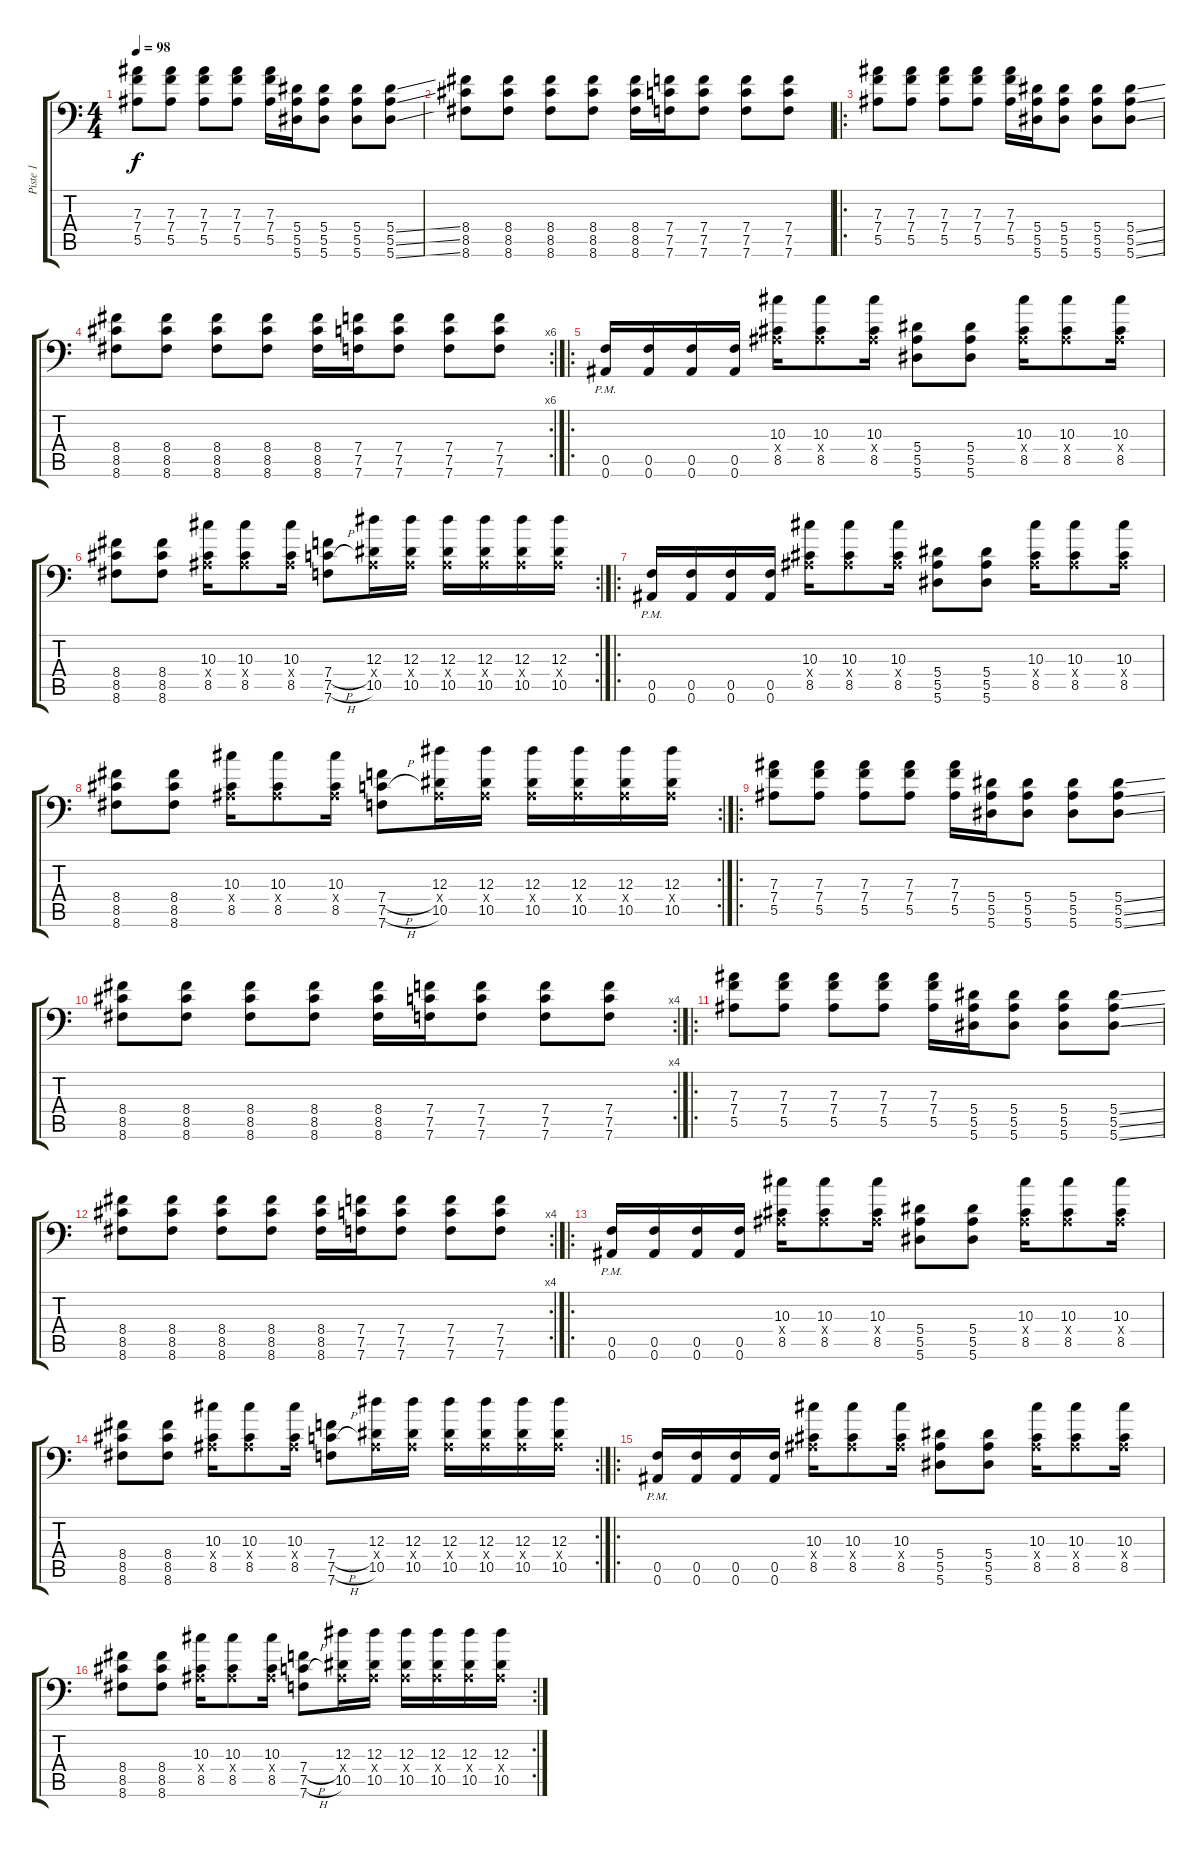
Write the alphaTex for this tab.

\track ("Piste 1" "Piste 1") {instrument distortionguitar}
\staff {score tabs}
\tuning (C4 G3 Eb3 Bb2 F2 Bb1) {hide}
\ts (4 4)
\tempo 98
\clef f4
\ks c
(7.3 7.4 5.5).8{dy f volume 9 instrument distortionguitar} (7.3 7.4 5.5).8 (7.3 7.4 5.5).8 (7.3 7.4 5.5).8 (7.3 7.4 5.5).16 (5.4 5.5 5.6).16 (5.4 5.5 5.6).8 (5.4 5.5 5.6).8 (5.4{ss} 5.5{ss} 5.6{ss}).8 |
(8.4 8.5 8.6).8 (8.4 8.5 8.6).8 (8.4 8.5 8.6).8 (8.4 8.5 8.6).8 (8.4 8.5 8.6).16 (7.4 7.5 7.6).16 (7.4 7.5 7.6).8 (7.4 7.5 7.6).8 (7.4 7.5 7.6).8 |
\ro
(7.3 7.4 5.5).8{volume 9} (7.3 7.4 5.5).8 (7.3 7.4 5.5).8 (7.3 7.4 5.5).8 (7.3 7.4 5.5).16 (5.4 5.5 5.6).16 (5.4 5.5 5.6).8 (5.4 5.5 5.6).8 (5.4{ss} 5.5{ss} 5.6{ss}).8 |
\rc 6
(8.4 8.5 8.6).8 (8.4 8.5 8.6).8 (8.4 8.5 8.6).8 (8.4 8.5 8.6).8 (8.4 8.5 8.6).16 (7.4 7.5 7.6).16 (7.4 7.5 7.6).8 (7.4 7.5 7.6).8 (7.4 7.5 7.6).8 |
\ro
(0.5{pm} 0.6).16{volume 13} (0.5 0.6).16 (0.5 0.6).16 (0.5 0.6).16 (10.3 0.4{x} 8.5).16 (10.3 0.4{x} 8.5).8 (10.3 0.4{x} 8.5).16 (5.4 5.5 5.6).8 (5.4 5.5 5.6).8 (10.3 0.4{x} 8.5).16 (10.3 0.4{x} 8.5).8 (10.3 0.4{x} 8.5).16 |
\rc 2
(8.4 8.5 8.6).8 (8.4 8.5 8.6).8 (10.3 0.4{x} 8.5).16 (10.3 0.4{x} 8.5).8 (10.3 0.4{x} 8.5).16 (7.4{h} 7.5{h} 7.6).8 (12.3 0.4{x} 10.5).16 (12.3 0.4{x} 10.5).16 (12.3 0.4{x} 10.5).16 (12.3 0.4{x} 10.5).16 (12.3 0.4{x} 10.5).16 (12.3 0.4{x} 10.5).16 |
\ro
(0.5{pm} 0.6).16{volume 13} (0.5 0.6).16 (0.5 0.6).16 (0.5 0.6).16 (10.3 0.4{x} 8.5).16 (10.3 0.4{x} 8.5).8 (10.3 0.4{x} 8.5).16 (5.4 5.5 5.6).8 (5.4 5.5 5.6).8 (10.3 0.4{x} 8.5).16 (10.3 0.4{x} 8.5).8 (10.3 0.4{x} 8.5).16 |
\rc 2
(8.4 8.5 8.6).8 (8.4 8.5 8.6).8 (10.3 0.4{x} 8.5).16 (10.3 0.4{x} 8.5).8 (10.3 0.4{x} 8.5).16 (7.4{h} 7.5{h} 7.6).8 (12.3 0.4{x} 10.5).16 (12.3 0.4{x} 10.5).16 (12.3 0.4{x} 10.5).16 (12.3 0.4{x} 10.5).16 (12.3 0.4{x} 10.5).16 (12.3 0.4{x} 10.5).16 |
\ro
(7.3 7.4 5.5).8{volume 9} (7.3 7.4 5.5).8 (7.3 7.4 5.5).8 (7.3 7.4 5.5).8 (7.3 7.4 5.5).16 (5.4 5.5 5.6).16 (5.4 5.5 5.6).8 (5.4 5.5 5.6).8 (5.4{ss} 5.5{ss} 5.6{ss}).8 |
\rc 4
(8.4 8.5 8.6).8 (8.4 8.5 8.6).8 (8.4 8.5 8.6).8 (8.4 8.5 8.6).8 (8.4 8.5 8.6).16 (7.4 7.5 7.6).16 (7.4 7.5 7.6).8 (7.4 7.5 7.6).8 (7.4 7.5 7.6).8 |
\ro
(7.3 7.4 5.5).8{volume 9} (7.3 7.4 5.5).8 (7.3 7.4 5.5).8 (7.3 7.4 5.5).8 (7.3 7.4 5.5).16 (5.4 5.5 5.6).16 (5.4 5.5 5.6).8 (5.4 5.5 5.6).8 (5.4{ss} 5.5{ss} 5.6{ss}).8 |
\rc 4
(8.4 8.5 8.6).8 (8.4 8.5 8.6).8 (8.4 8.5 8.6).8 (8.4 8.5 8.6).8 (8.4 8.5 8.6).16 (7.4 7.5 7.6).16 (7.4 7.5 7.6).8 (7.4 7.5 7.6).8 (7.4 7.5 7.6).8 |
\ro
(0.5{pm} 0.6).16{volume 13} (0.5 0.6).16 (0.5 0.6).16 (0.5 0.6).16 (10.3 0.4{x} 8.5).16 (10.3 0.4{x} 8.5).8 (10.3 0.4{x} 8.5).16 (5.4 5.5 5.6).8 (5.4 5.5 5.6).8 (10.3 0.4{x} 8.5).16 (10.3 0.4{x} 8.5).8 (10.3 0.4{x} 8.5).16 |
\rc 2
(8.4 8.5 8.6).8 (8.4 8.5 8.6).8 (10.3 0.4{x} 8.5).16 (10.3 0.4{x} 8.5).8 (10.3 0.4{x} 8.5).16 (7.4{h} 7.5{h} 7.6).8 (12.3 0.4{x} 10.5).16 (12.3 0.4{x} 10.5).16 (12.3 0.4{x} 10.5).16 (12.3 0.4{x} 10.5).16 (12.3 0.4{x} 10.5).16 (12.3 0.4{x} 10.5).16 |
\ro
(0.5{pm} 0.6).16{volume 13} (0.5 0.6).16 (0.5 0.6).16 (0.5 0.6).16 (10.3 0.4{x} 8.5).16 (10.3 0.4{x} 8.5).8 (10.3 0.4{x} 8.5).16 (5.4 5.5 5.6).8 (5.4 5.5 5.6).8 (10.3 0.4{x} 8.5).16 (10.3 0.4{x} 8.5).8 (10.3 0.4{x} 8.5).16 |
\rc 2
(8.4 8.5 8.6).8 (8.4 8.5 8.6).8 (10.3 0.4{x} 8.5).16 (10.3 0.4{x} 8.5).8 (10.3 0.4{x} 8.5).16 (7.4{h} 7.5{h} 7.6).8 (12.3 0.4{x} 10.5).16 (12.3 0.4{x} 10.5).16 (12.3 0.4{x} 10.5).16 (12.3 0.4{x} 10.5).16 (12.3 0.4{x} 10.5).16 (12.3 0.4{x} 10.5).16
